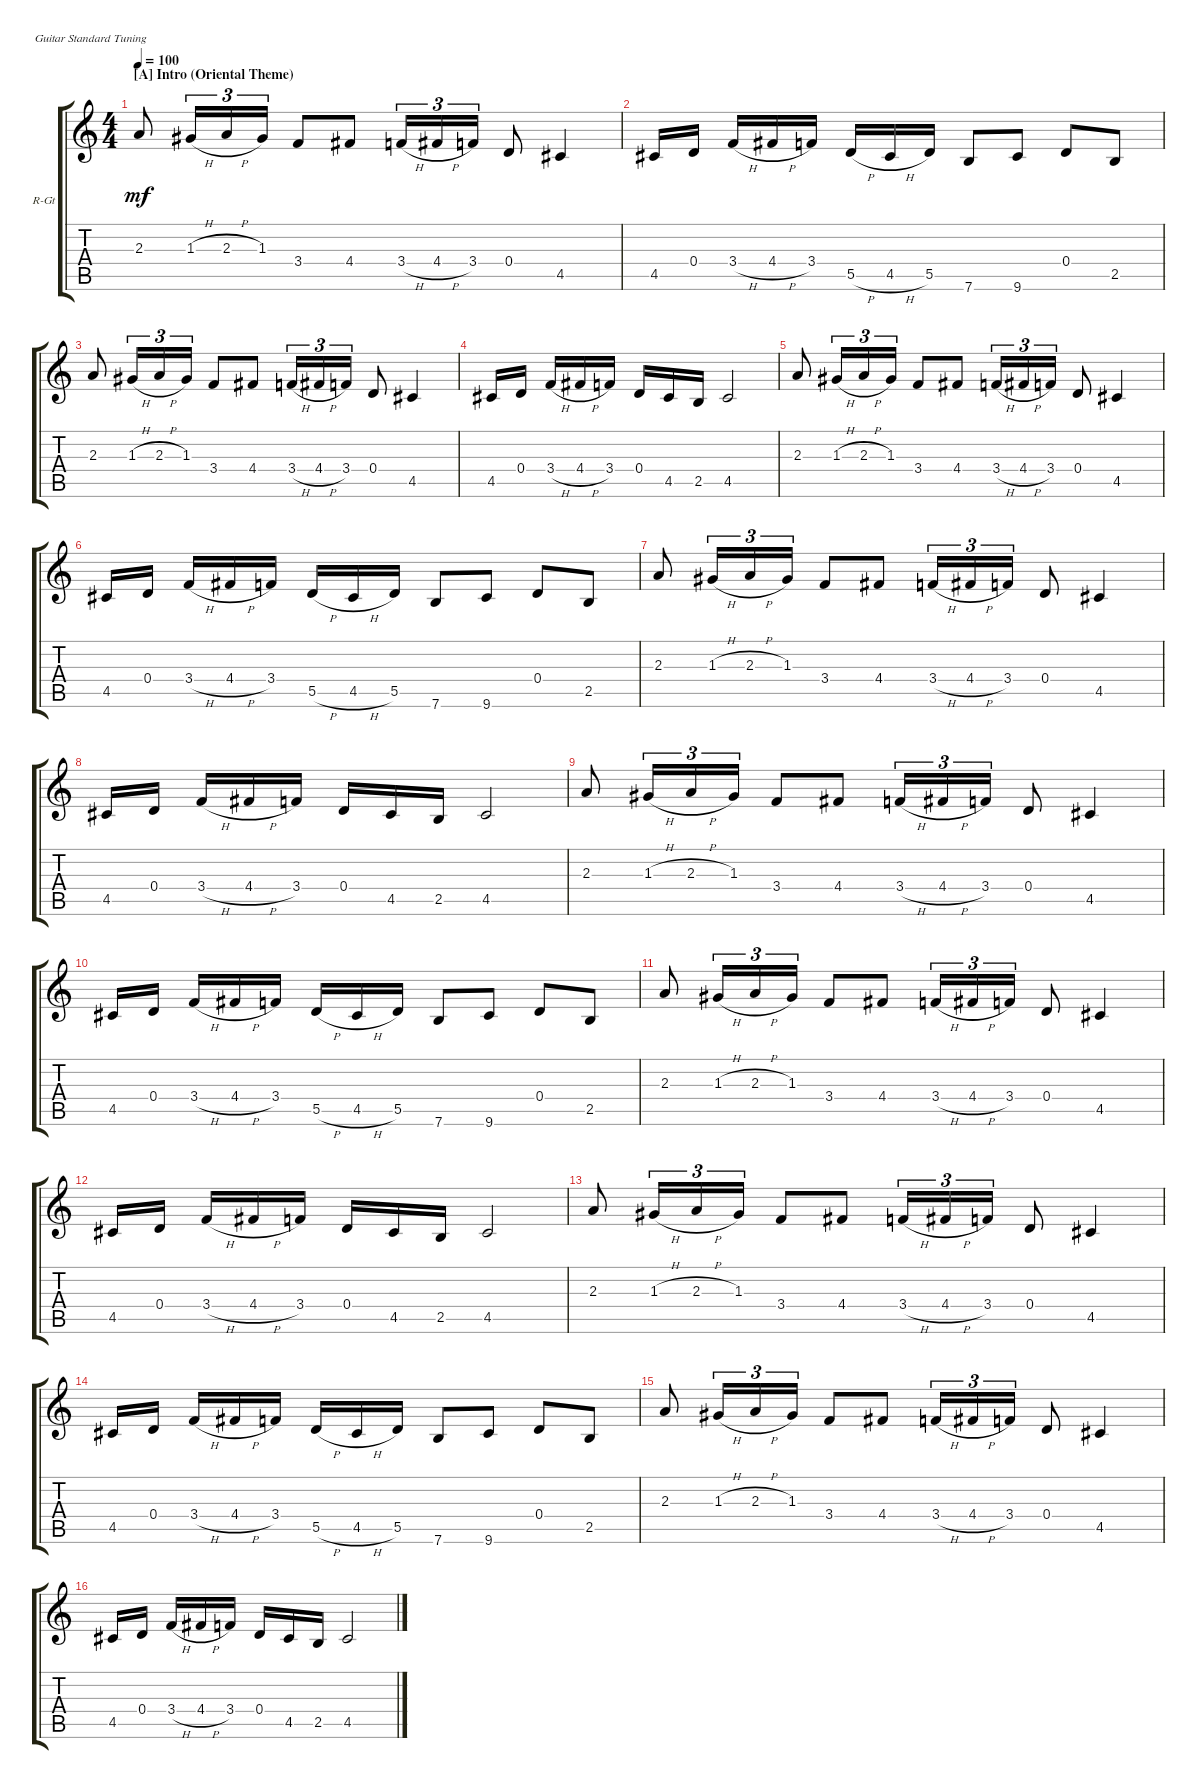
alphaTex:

\defaultSystemsLayout 4
\bracketExtendMode groupsimilarinstruments
\firstSystemTrackNameOrientation horizontal
\otherSystemsTrackNameOrientation horizontal
\track ("Rhythm Guitar" "R-Gt") {instrument distortionguitar}
\staff {score tabs}
\tuning (E4 B3 G3 D3 A2 E2)
\ts (4 4)
\section ("A" "Intro (Oriental Theme)")
\tempo 100
\clef g2
\ks c
2.3.8{dy mf instrument distortionguitar beam split} 1.3{h}.16{tu (3 2) beam merge} 2.3{h}.16{tu (3 2) beam merge} 1.3.16{tu (3 2) beam split} 3.4.8{beam merge} 4.4.8{beam split} 3.4{h}.16{tu (3 2) beam merge} 4.4{h}.16{tu (3 2)} 3.4.16{tu (3 2) beam split} 0.4.8 4.5.4 |
4.5.16 0.4.16{beam split} 3.4{h}.16 4.4{h}.16{beam merge} 3.4.16{beam split} 5.5{h}.16{beam merge} 4.5{h}.16 5.5.16 7.6.8{beam merge} 9.6.8{beam split} 0.4.8{beam merge} 2.5.8 |
2.3.8{beam split} 1.3{h}.16{tu (3 2) beam merge} 2.3{h}.16{tu (3 2) beam merge} 1.3.16{tu (3 2) beam split} 3.4.8{beam merge} 4.4.8{beam split} 3.4{h}.16{tu (3 2) beam merge} 4.4{h}.16{tu (3 2)} 3.4.16{tu (3 2) beam split} 0.4.8 4.5.4 |
4.5.16 0.4.16{beam split} 3.4{h}.16{beam merge} 4.4{h}.16{beam merge} 3.4.16{beam split} 0.4.16{beam merge} 4.5.16{beam merge} 2.5.16{beam split} 4.5.2 |
2.3.8{beam split} 1.3{h}.16{tu (3 2) beam merge} 2.3{h}.16{tu (3 2) beam merge} 1.3.16{tu (3 2) beam split} 3.4.8{beam merge} 4.4.8{beam split} 3.4{h}.16{tu (3 2) beam merge} 4.4{h}.16{tu (3 2)} 3.4.16{tu (3 2) beam split} 0.4.8 4.5.4 |
4.5.16 0.4.16{beam split} 3.4{h}.16 4.4{h}.16{beam merge} 3.4.16{beam split} 5.5{h}.16{beam merge} 4.5{h}.16 5.5.16 7.6.8{beam merge} 9.6.8{beam split} 0.4.8{beam merge} 2.5.8 |
2.3.8{beam split} 1.3{h}.16{tu (3 2) beam merge} 2.3{h}.16{tu (3 2) beam merge} 1.3.16{tu (3 2) beam split} 3.4.8{beam merge} 4.4.8{beam split} 3.4{h}.16{tu (3 2) beam merge} 4.4{h}.16{tu (3 2)} 3.4.16{tu (3 2) beam split} 0.4.8 4.5.4 |
4.5.16 0.4.16{beam split} 3.4{h}.16{beam merge} 4.4{h}.16{beam merge} 3.4.16{beam split} 0.4.16{beam merge} 4.5.16{beam merge} 2.5.16{beam split} 4.5.2 |
2.3.8{beam split} 1.3{h}.16{tu (3 2) beam merge} 2.3{h}.16{tu (3 2) beam merge} 1.3.16{tu (3 2) beam split} 3.4.8{beam merge} 4.4.8{beam split} 3.4{h}.16{tu (3 2) beam merge} 4.4{h}.16{tu (3 2)} 3.4.16{tu (3 2) beam split} 0.4.8 4.5.4 |
4.5.16 0.4.16{beam split} 3.4{h}.16 4.4{h}.16{beam merge} 3.4.16{beam split} 5.5{h}.16{beam merge} 4.5{h}.16 5.5.16 7.6.8{beam merge} 9.6.8{beam split} 0.4.8{beam merge} 2.5.8 |
2.3.8{beam split} 1.3{h}.16{tu (3 2) beam merge} 2.3{h}.16{tu (3 2) beam merge} 1.3.16{tu (3 2) beam split} 3.4.8{beam merge} 4.4.8{beam split} 3.4{h}.16{tu (3 2) beam merge} 4.4{h}.16{tu (3 2)} 3.4.16{tu (3 2) beam split} 0.4.8 4.5.4 |
4.5.16 0.4.16{beam split} 3.4{h}.16{beam merge} 4.4{h}.16{beam merge} 3.4.16{beam split} 0.4.16{beam merge} 4.5.16{beam merge} 2.5.16{beam split} 4.5.2 |
2.3.8{beam split} 1.3{h}.16{tu (3 2) beam merge} 2.3{h}.16{tu (3 2) beam merge} 1.3.16{tu (3 2) beam split} 3.4.8{beam merge} 4.4.8{beam split} 3.4{h}.16{tu (3 2) beam merge} 4.4{h}.16{tu (3 2)} 3.4.16{tu (3 2) beam split} 0.4.8 4.5.4 |
4.5.16 0.4.16{beam split} 3.4{h}.16 4.4{h}.16{beam merge} 3.4.16{beam split} 5.5{h}.16{beam merge} 4.5{h}.16 5.5.16 7.6.8{beam merge} 9.6.8{beam split} 0.4.8{beam merge} 2.5.8 |
2.3.8{beam split} 1.3{h}.16{tu (3 2) beam merge} 2.3{h}.16{tu (3 2) beam merge} 1.3.16{tu (3 2) beam split} 3.4.8{beam merge} 4.4.8{beam split} 3.4{h}.16{tu (3 2) beam merge} 4.4{h}.16{tu (3 2)} 3.4.16{tu (3 2) beam split} 0.4.8 4.5.4 |
4.5.16 0.4.16{beam split} 3.4{h}.16{beam merge} 4.4{h}.16{beam merge} 3.4.16{beam split} 0.4.16{beam merge} 4.5.16{beam merge} 2.5.16{beam split} 4.5.2
